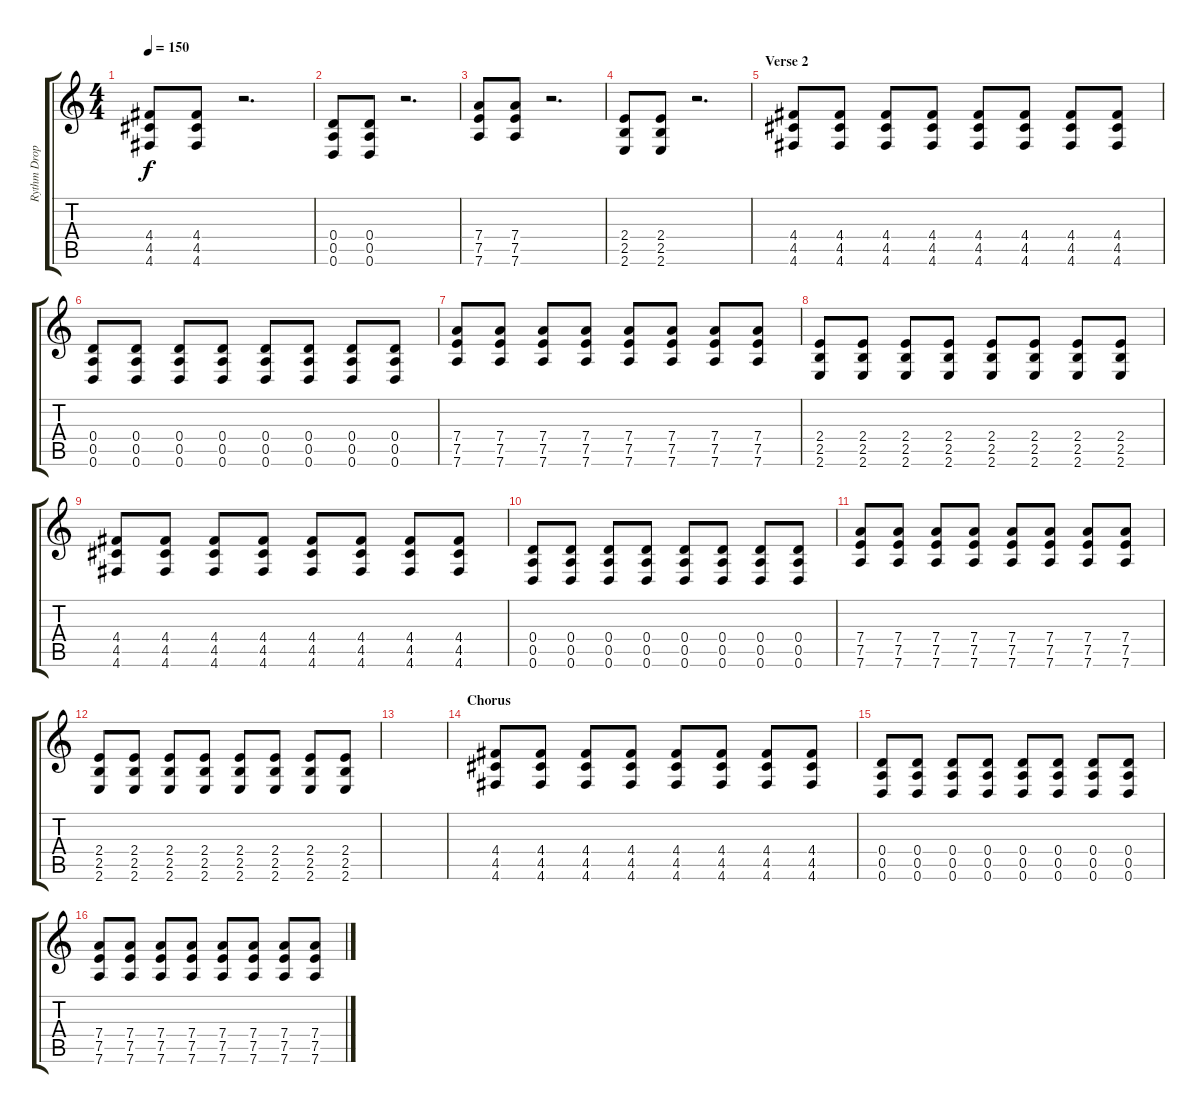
\track ("Rythm Drop D" "Rythm Drop") {instrument overdrivenguitar}
\staff {score tabs}
\tuning (E4 B3 G3 D3 A2 D2) {hide}
\ts (4 4)
\tempo 150
\clef g2
\ks c
(4.4 4.5 4.6).8{dy f} (4.4 4.5 4.6).8 r.2{d} |
(0.4 0.5 0.6).8 (0.4 0.5 0.6).8 r.2{d} |
(7.4 7.5 7.6).8 (7.4 7.5 7.6).8 r.2{d} |
(2.4 2.5 2.6).8 (2.4 2.5 2.6).8 r.2{d} |
\section ("" "Verse 2")
(4.4 4.5 4.6).8 (4.4 4.5 4.6).8 (4.4 4.5 4.6).8 (4.4 4.5 4.6).8 (4.4 4.5 4.6).8 (4.4 4.5 4.6).8 (4.4 4.5 4.6).8 (4.4 4.5 4.6).8 |
(0.4 0.5 0.6).8 (0.4 0.5 0.6).8 (0.4 0.5 0.6).8 (0.4 0.5 0.6).8 (0.4 0.5 0.6).8 (0.4 0.5 0.6).8 (0.4 0.5 0.6).8 (0.4 0.5 0.6).8 |
(7.4 7.5 7.6).8 (7.4 7.5 7.6).8 (7.4 7.5 7.6).8 (7.4 7.5 7.6).8 (7.4 7.5 7.6).8 (7.4 7.5 7.6).8 (7.4 7.5 7.6).8 (7.4 7.5 7.6).8 |
(2.4 2.5 2.6).8 (2.4 2.5 2.6).8 (2.4 2.5 2.6).8 (2.4 2.5 2.6).8 (2.4 2.5 2.6).8 (2.4 2.5 2.6).8 (2.4 2.5 2.6).8 (2.4 2.5 2.6).8 |
(4.4 4.5 4.6).8 (4.4 4.5 4.6).8 (4.4 4.5 4.6).8 (4.4 4.5 4.6).8 (4.4 4.5 4.6).8 (4.4 4.5 4.6).8 (4.4 4.5 4.6).8 (4.4 4.5 4.6).8 |
(0.4 0.5 0.6).8 (0.4 0.5 0.6).8 (0.4 0.5 0.6).8 (0.4 0.5 0.6).8 (0.4 0.5 0.6).8 (0.4 0.5 0.6).8 (0.4 0.5 0.6).8 (0.4 0.5 0.6).8 |
(7.4 7.5 7.6).8 (7.4 7.5 7.6).8 (7.4 7.5 7.6).8 (7.4 7.5 7.6).8 (7.4 7.5 7.6).8 (7.4 7.5 7.6).8 (7.4 7.5 7.6).8 (7.4 7.5 7.6).8 |
(2.4 2.5 2.6).8 (2.4 2.5 2.6).8 (2.4 2.5 2.6).8 (2.4 2.5 2.6).8 (2.4 2.5 2.6).8 (2.4 2.5 2.6).8 (2.4 2.5 2.6).8 (2.4 2.5 2.6).8 |
|
\section ("" "Chorus")
(4.4 4.5 4.6).8 (4.4 4.5 4.6).8 (4.4 4.5 4.6).8 (4.4 4.5 4.6).8 (4.4 4.5 4.6).8 (4.4 4.5 4.6).8 (4.4 4.5 4.6).8 (4.4 4.5 4.6).8 |
(0.4 0.5 0.6).8 (0.4 0.5 0.6).8 (0.4 0.5 0.6).8 (0.4 0.5 0.6).8 (0.4 0.5 0.6).8 (0.4 0.5 0.6).8 (0.4 0.5 0.6).8 (0.4 0.5 0.6).8 |
(7.4 7.5 7.6).8 (7.4 7.5 7.6).8 (7.4 7.5 7.6).8 (7.4 7.5 7.6).8 (7.4 7.5 7.6).8 (7.4 7.5 7.6).8 (7.4 7.5 7.6).8 (7.4 7.5 7.6).8
